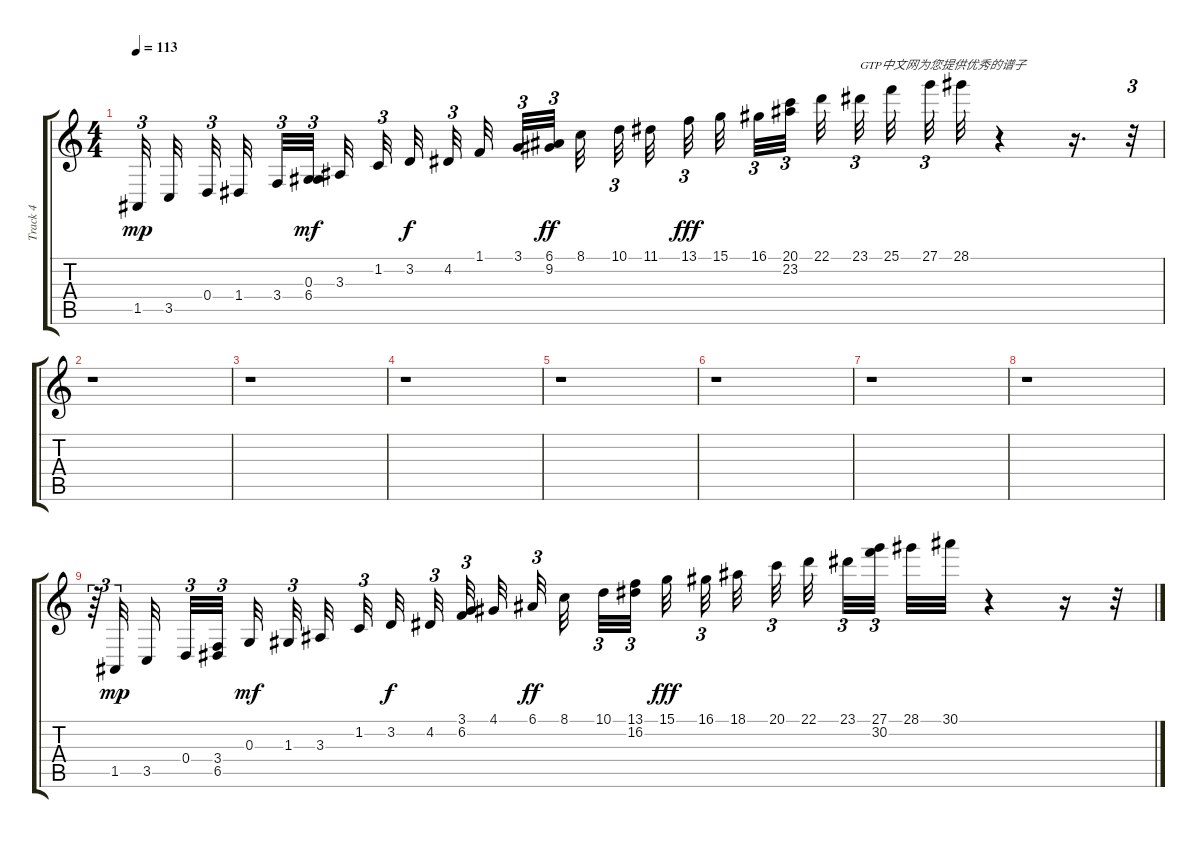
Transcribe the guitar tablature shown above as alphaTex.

\track ("Track 4" "Track 4") {instrument orchestralharp}
\staff {score tabs}
\tuning (E4 B3 G3 D3 A2 E2) {hide}
\ts (4 4)
\tempo 113
\clef g2
\ks c
1.5.32{tu (3 2) dy mp instrument orchestralharp} 3.5.32 0.4.32{tu (3 2)} 1.4.32 3.4.32{tu (3 2)} (0.3 6.4).32{tu (3 2) dy mf} 3.3.32 1.2.32{tu (3 2)} 3.2.32{dy f} 4.2.32{tu (3 2)} 1.1.32 3.1.32{tu (3 2)} (6.1 9.2).32{tu (3 2) dy ff} 8.1.32 10.1.32{tu (3 2)} 11.1.32 13.1.32{tu (3 2) dy fff} 15.1.32 16.1.32{tu (3 2)} (20.1 23.2).32{tu (3 2)} 22.1.32 23.1.32{tu (3 2) txt "GTP中文网为您提供优秀的谱子"} 25.1.32 27.1.32{tu (3 2)} 28.1.32 r.4 r.16{d} r.32{tu (3 2)} |
r.1 |
r.1 |
r.1 |
r.1 |
r.1 |
r.1 |
r.1 |
r.64{tu (3 2)} 1.5.32{tu (3 2) dy mp} 3.5.32 0.4.32{tu (3 2)} (3.4 6.5).32{tu (3 2)} 0.3.32{dy mf} 1.3.32{tu (3 2)} 3.3.32 1.2.32{tu (3 2)} 3.2.32{dy f} 4.2.32{tu (3 2)} (3.1 6.2).32{tu (3 2)} 4.1.32 6.1.32{tu (3 2) dy ff} 8.1.32 10.1.32{tu (3 2)} (13.1 16.2).32{tu (3 2)} 15.1.32{dy fff} 16.1.32{tu (3 2)} 18.1.32 20.1.32{tu (3 2)} 22.1.32 23.1.32{tu (3 2)} (27.1 30.2).32{tu (3 2)} 28.1.32 30.1.32 r.4 r.16 r.32
